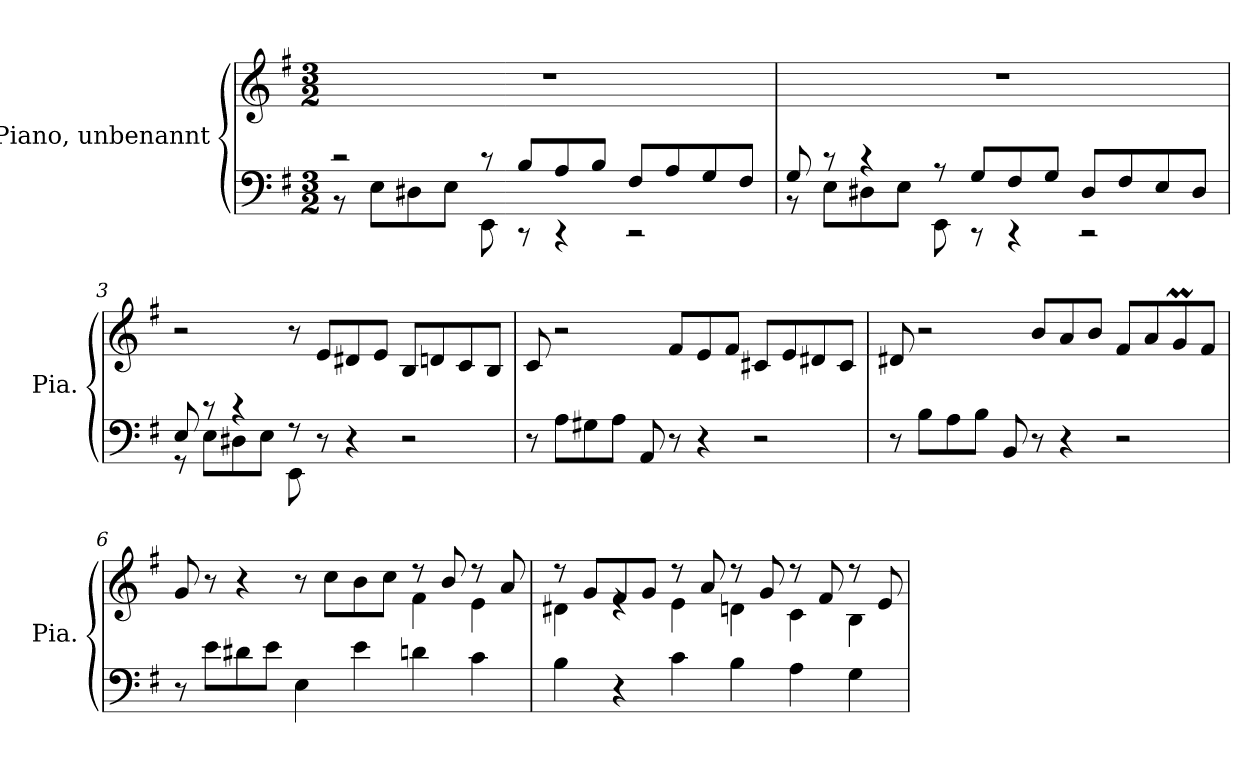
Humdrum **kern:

**kern	**kern
*part1	*part1
*staff2	*staff1
*I"Piano, unbenannt	*
*I'Pia.	*
*clefF4	*clefG2
*k[f#]	*k[f#]
*M3/2	*M3/2
=1	=1
*^	*
2r	8r	1.r
.	8E\L	.
.	8D#X\	.
.	8E\J	.
8r	8EE\	.
8B/L	8r	.
8A/	4r	.
8B/J	.	.
8F#/L	2r	.
8A/	.	.
8G/	.	.
8F#/J	.	.
=2	=2	=2
8G/	8r	1.r
8r	8E\L	.
4r	8D#X\	.
.	8E\J	.
8r	8EE\	.
8G/L	8r	.
8F#/	4r	.
8G/J	.	.
8D#/L	2r	.
8F#/	.	.
8E/	.	.
8D#/J	.	.
=3	=3	=3
8E/	8r	2r
8r	8E\L	.
4r	8D#X\	.
.	8E\J	.
8r	8EE\	8r
8r	2..ryy	8e/L
4r	.	8d#X/
.	.	8e/J
2r	.	8B/L
.	.	8dn/
.	.	8c/
.	.	8B/J
*v	*v	*
!!LO:LB:g=z
=4	=4
8r	8c/
8A\L	2r
8G#X\	.
8A\J	.
8AA/	.
8r	8f#/L
4r	8e/
.	8f#/J
2r	8c#X/L
.	8e/
.	8d#X/
.	8c#/J
=5	=5
8r	8d#X/
8B\L	2r
8A\	.
8B\J	.
8BB/	.
8r	8b/L
4r	8a/
.	8b/J
2r	8f#/L
.	8a/
.	8gM/
.	8f#/J
!!LO:LB:g=z
=6	=6
*	*^
8r	8g/	1ryy
8e\L	8r	.
8d#X\	4r	.
8e\J	.	.
4E\	8r	.
.	8cc\L	.
4e\	8b\	.
.	8cc\J	.
4dn\	8r	4f#\
.	8b/	.
4c\	8r	4e\
.	8a/	.
=7	=7	=7
4B\	8r	4d#X\
.	8g/L	.
4r	8f#/	4re
.	8g/J	.
4c\	8r	4e\
.	8a/	.
4B\	8r	4dn\
.	8g/	.
4A\	8r	4c\
.	8f#/	.
4G\	8r	4B\
.	8e/	.
*	*v	*v
=	=
*-	*-
